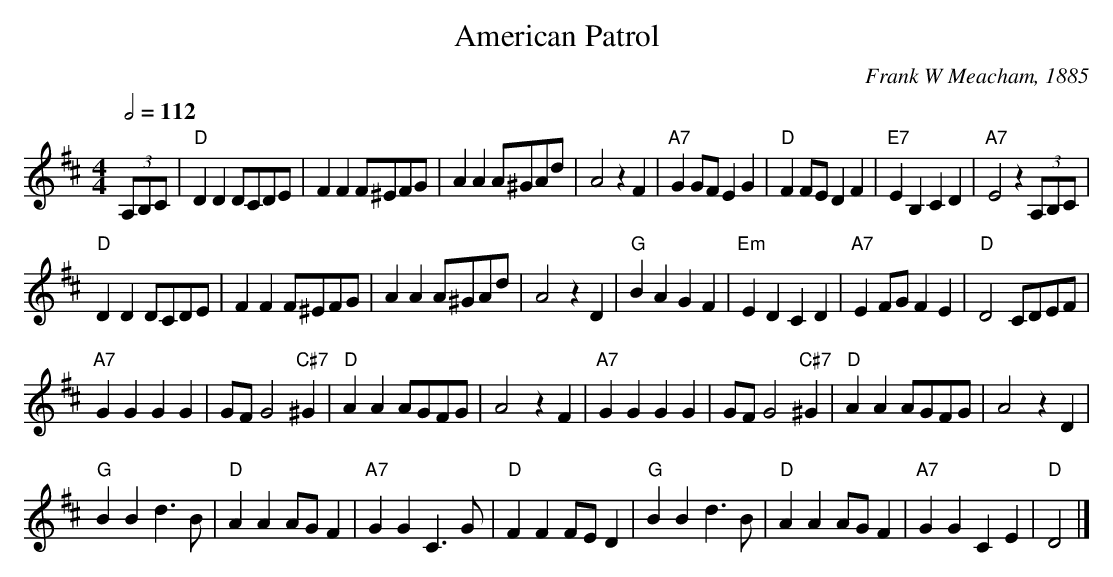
X:1
T:American Patrol
C:Frank W Meacham, 1885
Q:1/2=112
M:4/4
L:1/8
K:D
(3A,B,C | "D"D2D2 DCDE | F2F2 F^EFG | A2A2 A^GAd | A4 z2F2 |\
"A7"G2GF E2G2 | "D"F2FE D2F2 | "E7"E2B,2 C2D2 | "A7"E4 z2 (3A,B,C |
"D"D2D2 DCDE | F2F2 F^EFG | A2A2 A^GAd | A4 z2D2 |\
"G"B2A2 G2F2 | "Em"E2D2 C2D2 | "A7"E2FG F2E2 | "D"D4 CDEF |
"A7"G2G2 G2G2 | GF G4 "C#7"^G2 | "D"A2A2 AGFG | A4 z2F2 |\
"A7"G2G2 G2G2 | GF G4 "C#7"^G2 | "D"A2A2 AGFG | A4 z2D2 |
"G"B2B2 d3B | "D"A2A2 AGF2 | "A7"G2G2 C3G | "D"F2F2 FED2 |\
"G"B2B2 d3B | "D"A2A2 AGF2 | "A7"G2G2 C2E2 | "D"D4 |]
